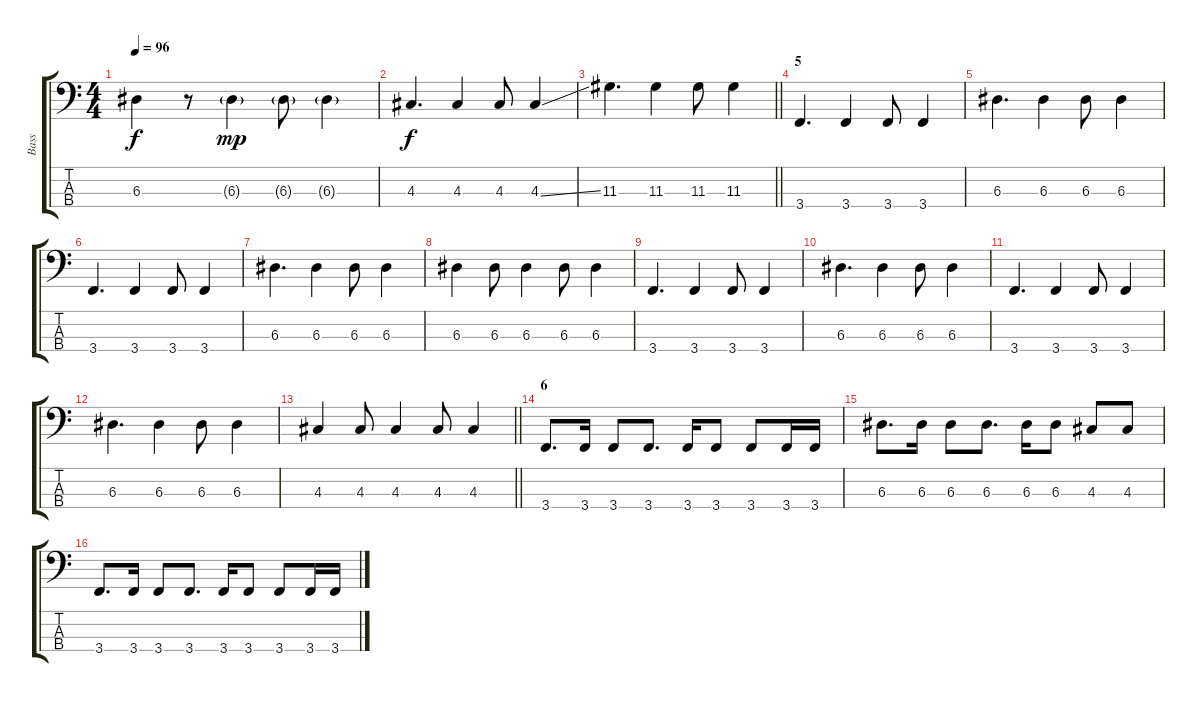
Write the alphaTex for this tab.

\track ("Bass" "Bass") {instrument electricbassfinger}
\staff {score tabs}
\tuning (G2 D2 A1 D1) {hide}
\ts (4 4)
\tempo 96
\clef f4
\ks c
6.3.4{dy f} r.8 6.3{g}.4{dy mp} 6.3{g}.8 6.3{g}.4 |
4.3.4{d dy f} 4.3.4 4.3.8 4.3{ss}.4 |
\barLineRight lightlight
11.3.4{d} 11.3.4 11.3.8 11.3.4 |
\section ("" "5")
3.4.4{d} 3.4.4 3.4.8 3.4.4 |
6.3.4{d} 6.3.4 6.3.8 6.3.4 |
3.4.4{d} 3.4.4 3.4.8 3.4.4 |
6.3.4{d} 6.3.4 6.3.8 6.3.4 |
6.3.4 6.3.8 6.3.4 6.3.8 6.3.4 |
3.4.4{d} 3.4.4 3.4.8 3.4.4 |
6.3.4{d} 6.3.4 6.3.8 6.3.4 |
3.4.4{d} 3.4.4 3.4.8 3.4.4 |
6.3.4{d} 6.3.4 6.3.8 6.3.4 |
\barLineRight lightlight
4.3.4 4.3.8 4.3.4 4.3.8 4.3.4 |
\section ("" "6")
3.4.8{d} 3.4.16 3.4.8 3.4.8{d} 3.4.16 3.4.8 3.4.8 3.4.16 3.4.16 |
6.3.8{d} 6.3.16 6.3.8 6.3.8{d} 6.3.16 6.3.8 4.3.8 4.3.8 |
3.4.8{d} 3.4.16 3.4.8 3.4.8{d} 3.4.16 3.4.8 3.4.8 3.4.16 3.4.16
